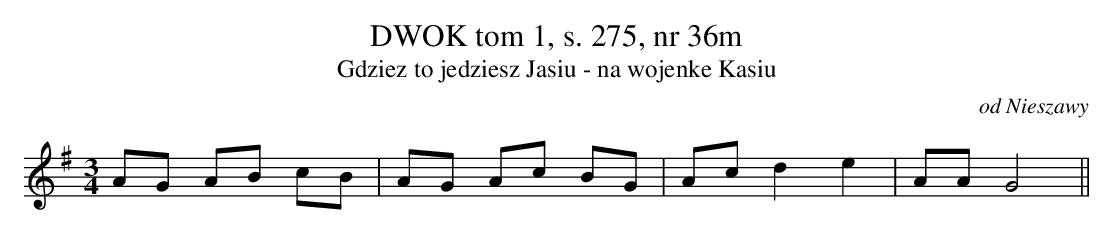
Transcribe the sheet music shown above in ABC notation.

X:1
T: DWOK tom 1, s. 275, nr 36m
T: Gdziez to jedziesz Jasiu - na wojenke Kasiu
O: od Nieszawy
M: 3/4
L: 1/8
K: G
AG AB cB | AG Ac BG | Ac d2e2 | AAG4 ||
